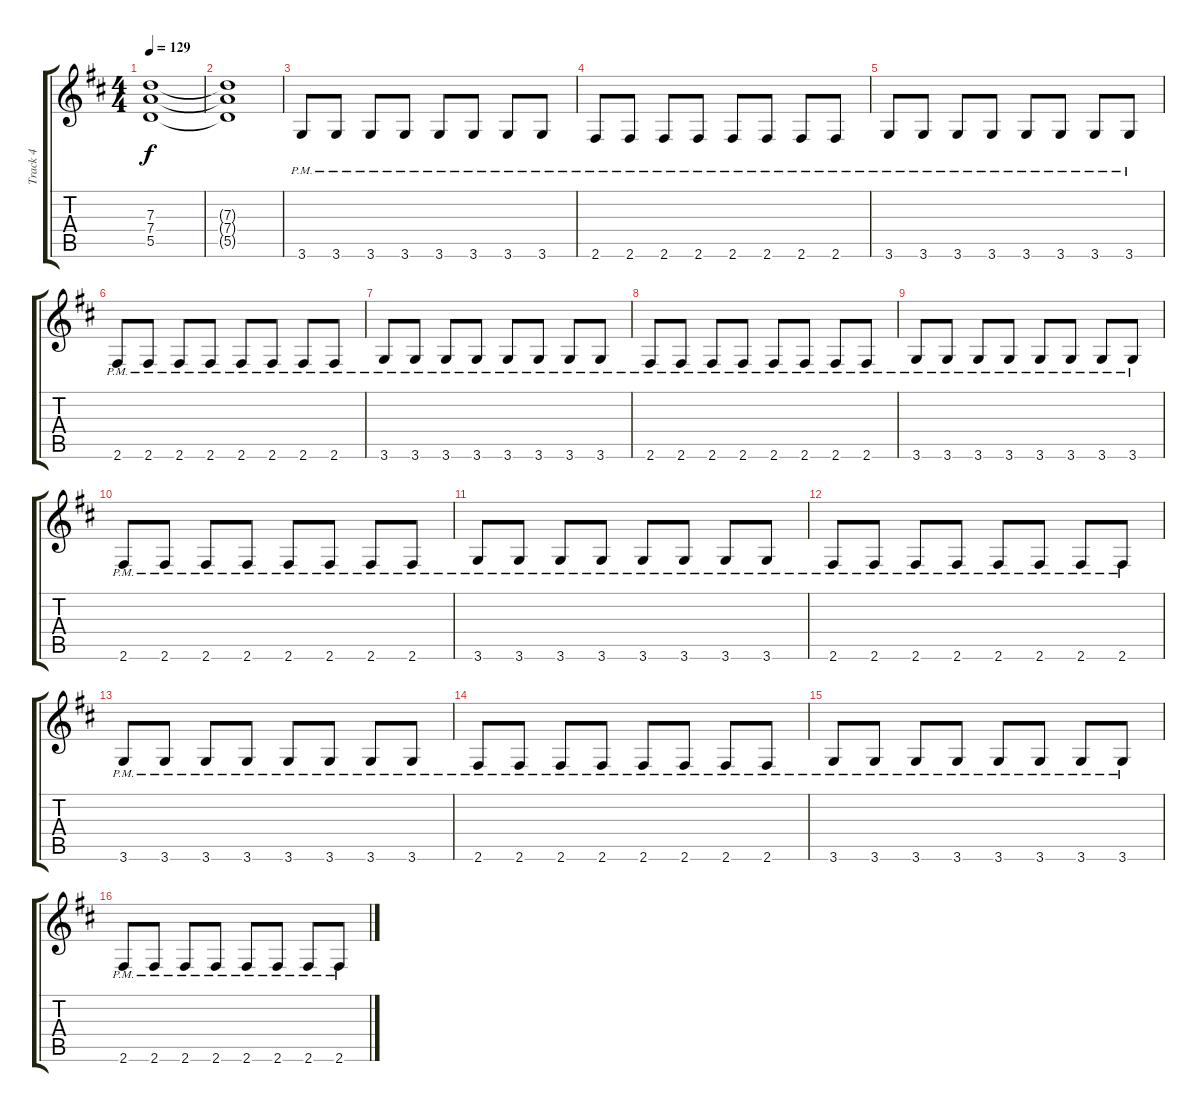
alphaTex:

\track ("Track 4" "Track 4") {instrument distortionguitar}
\staff {score tabs}
\tuning (E4 B3 G3 D3 A2 E2) {hide}
\ts (4 4)
\tempo 129
\clef g2
\ks bminor
(7.3 7.4 5.5).1{dy f} |
(7.3{t} 7.4{t} 5.5{t}).1 |
3.6{pm}.8 3.6{pm}.8 3.6{pm}.8 3.6{pm}.8 3.6{pm}.8 3.6{pm}.8 3.6{pm}.8 3.6{pm}.8 |
2.6{pm}.8 2.6{pm}.8 2.6{pm}.8 2.6{pm}.8 2.6{pm}.8 2.6{pm}.8 2.6{pm}.8 2.6{pm}.8 |
3.6{pm}.8 3.6{pm}.8 3.6{pm}.8 3.6{pm}.8 3.6{pm}.8 3.6{pm}.8 3.6{pm}.8 3.6{pm}.8 |
2.6{pm}.8 2.6{pm}.8 2.6{pm}.8 2.6{pm}.8 2.6{pm}.8 2.6{pm}.8 2.6{pm}.8 2.6{pm}.8 |
3.6{pm}.8 3.6{pm}.8 3.6{pm}.8 3.6{pm}.8 3.6{pm}.8 3.6{pm}.8 3.6{pm}.8 3.6{pm}.8 |
2.6{pm}.8 2.6{pm}.8 2.6{pm}.8 2.6{pm}.8 2.6{pm}.8 2.6{pm}.8 2.6{pm}.8 2.6{pm}.8 |
3.6{pm}.8 3.6{pm}.8 3.6{pm}.8 3.6{pm}.8 3.6{pm}.8 3.6{pm}.8 3.6{pm}.8 3.6{pm}.8 |
2.6{pm}.8 2.6{pm}.8 2.6{pm}.8 2.6{pm}.8 2.6{pm}.8 2.6{pm}.8 2.6{pm}.8 2.6{pm}.8 |
3.6{pm}.8 3.6{pm}.8 3.6{pm}.8 3.6{pm}.8 3.6{pm}.8 3.6{pm}.8 3.6{pm}.8 3.6{pm}.8 |
2.6{pm}.8 2.6{pm}.8 2.6{pm}.8 2.6{pm}.8 2.6{pm}.8 2.6{pm}.8 2.6{pm}.8 2.6{pm}.8 |
3.6{pm}.8 3.6{pm}.8 3.6{pm}.8 3.6{pm}.8 3.6{pm}.8 3.6{pm}.8 3.6{pm}.8 3.6{pm}.8 |
2.6{pm}.8 2.6{pm}.8 2.6{pm}.8 2.6{pm}.8 2.6{pm}.8 2.6{pm}.8 2.6{pm}.8 2.6{pm}.8 |
3.6{pm}.8 3.6{pm}.8 3.6{pm}.8 3.6{pm}.8 3.6{pm}.8 3.6{pm}.8 3.6{pm}.8 3.6{pm}.8 |
2.6{pm}.8 2.6{pm}.8 2.6{pm}.8 2.6{pm}.8 2.6{pm}.8 2.6{pm}.8 2.6{pm}.8 2.6{pm}.8
